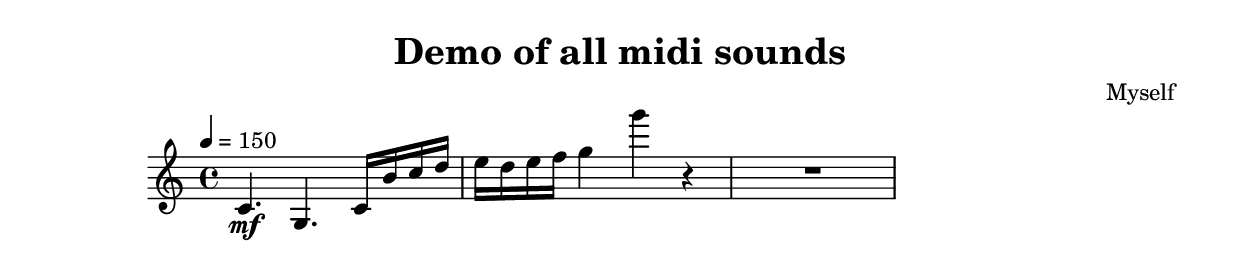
%% DO NOT EDIT this file manually; it is automatically
%% generated from LSR http://lsr.dsi.unimi.it
%% Make any changes in LSR itself, or in Documentation/snippets/new/ ,
%% and then run scripts/auxiliar/makelsr.py
%%
%% This file is in the public domain.
\version "2.15.2"

\header {
  lsrtags = "midi"

  texidoc = "
Problem: How to know which @code{midiInstrument} would be best for your
composition? Solution: A LilyPond demo file.



"
  doctitle = "Demo MidiInstruments"
} % begin verbatim

\header {
  title = "Demo of all midi sounds"
  arranger = "Myself "
}

baseMelody = \relative c' {
  c4.\mf g c16 b' c d
  e16 d e f g4 g'4 r
  R1
}
melody = {
  \tempo 4 = 150
  \baseMelody
}

\score {
  \new Staff <<
    \new Voice \melody
  >>
  \layout { }
}

\score {
  \new Staff <<
    \new Voice {
      r\mf
      \set Staff.midiInstrument = #"acoustic grand" \melody
      \set Staff.midiInstrument = #"bright acoustic" \melody
      \set Staff.midiInstrument = #"electric grand" \melody
      \set Staff.midiInstrument = #"honky-tonk" \melody
      \set Staff.midiInstrument = #"electric piano 1" \melody
      \set Staff.midiInstrument = #"electric piano 2" \melody
      \set Staff.midiInstrument = #"harpsichord" \melody
      \set Staff.midiInstrument = #"clav" \melody
      \set Staff.midiInstrument = #"celesta" \melody
      \set Staff.midiInstrument = #"glockenspiel" \melody
      \set Staff.midiInstrument = #"music box" \melody
      \set Staff.midiInstrument = #"vibraphone" \melody
      \set Staff.midiInstrument = #"marimba" \melody
      \set Staff.midiInstrument = #"xylophone" \melody
      \set Staff.midiInstrument = #"tubular bells" \melody
      \set Staff.midiInstrument = #"dulcimer" \melody
      \set Staff.midiInstrument = #"drawbar organ" \melody
      \set Staff.midiInstrument = #"percussive organ" \melody
      \set Staff.midiInstrument = #"rock organ" \melody
      \set Staff.midiInstrument = #"church organ" \melody
      \set Staff.midiInstrument = #"reed organ" \melody
      \set Staff.midiInstrument = #"accordion" \melody
      \set Staff.midiInstrument = #"harmonica" \melody
      \set Staff.midiInstrument = #"concertina" \melody
      \set Staff.midiInstrument = #"acoustic guitar (nylon)" \melody
      \set Staff.midiInstrument = #"acoustic guitar (steel)" \melody
      \set Staff.midiInstrument = #"electric guitar (jazz)" \melody
      \set Staff.midiInstrument = #"electric guitar (clean)" \melody
      \set Staff.midiInstrument = #"electric guitar (muted)" \melody
      \set Staff.midiInstrument = #"overdriven guitar" \melody
      \set Staff.midiInstrument = #"distorted guitar" \melody
      \set Staff.midiInstrument = #"acoustic bass" \melody
      \set Staff.midiInstrument = #"electric bass (finger)" \melody
      \set Staff.midiInstrument = #"electric bass (pick)" \melody
      \set Staff.midiInstrument = #"fretless bass" \melody
      \set Staff.midiInstrument = #"slap bass 1" \melody
      \set Staff.midiInstrument = #"slap bass 2" \melody
      \set Staff.midiInstrument = #"synth bass 1" \melody
      \set Staff.midiInstrument = #"synth bass 2" \melody
      \set Staff.midiInstrument = #"violin" \melody
      \set Staff.midiInstrument = #"viola" \melody
      \set Staff.midiInstrument = #"cello" \melody
      \set Staff.midiInstrument = #"contrabass" \melody
      \set Staff.midiInstrument = #"tremolo strings" \melody
      \set Staff.midiInstrument = #"pizzicato strings" \melody
      \set Staff.midiInstrument = #"orchestral harp" \melody
      \set Staff.midiInstrument = #"timpani" \melody
      \set Staff.midiInstrument = #"string ensemble 1" \melody
      \set Staff.midiInstrument = #"string ensemble 2" \melody
      \set Staff.midiInstrument = #"synthstrings 1" \melody
      \set Staff.midiInstrument = #"synthstrings 2" \melody
      \set Staff.midiInstrument = #"choir aahs" \melody
      \set Staff.midiInstrument = #"voice oohs" \melody
      \set Staff.midiInstrument = #"synth voice" \melody
      \set Staff.midiInstrument = #"orchestra hit" \melody
      \set Staff.midiInstrument = #"trumpet" \melody
      \set Staff.midiInstrument = #"trombone" \melody
      \set Staff.midiInstrument = #"tuba" \melody
      \set Staff.midiInstrument = #"muted trumpet" \melody
      \set Staff.midiInstrument = #"french horn" \melody
      \set Staff.midiInstrument = #"brass section" \melody
      \set Staff.midiInstrument = #"synthbrass 1" \melody
      \set Staff.midiInstrument = #"synthbrass 2" \melody
      \set Staff.midiInstrument = #"soprano sax" \melody
      \set Staff.midiInstrument = #"alto sax" \melody
      \set Staff.midiInstrument = #"tenor sax" \melody
      \set Staff.midiInstrument = #"baritone sax" \melody
      \set Staff.midiInstrument = #"oboe" \melody
      \set Staff.midiInstrument = #"english horn" \melody
      \set Staff.midiInstrument = #"bassoon" \melody
      \set Staff.midiInstrument = #"clarinet" \melody
      \set Staff.midiInstrument = #"piccolo" \melody
      \set Staff.midiInstrument = #"flute" \melody
      \set Staff.midiInstrument = #"recorder" \melody
      \set Staff.midiInstrument = #"pan flute" \melody
      \set Staff.midiInstrument = #"blown bottle" \melody
      \set Staff.midiInstrument = #"shakuhachi" \melody
      \set Staff.midiInstrument = #"whistle" \melody
      \set Staff.midiInstrument = #"ocarina" \melody
      \set Staff.midiInstrument = #"lead 1 (square)" \melody
      \set Staff.midiInstrument = #"lead 2 (sawtooth)" \melody
      \set Staff.midiInstrument = #"lead 3 (calliope)" \melody
      \set Staff.midiInstrument = #"lead 4 (chiff)" \melody
      \set Staff.midiInstrument = #"lead 5 (charang)" \melody
      \set Staff.midiInstrument = #"lead 6 (voice)" \melody
      \set Staff.midiInstrument = #"lead 7 (fifths)" \melody
      \set Staff.midiInstrument = #"lead 8 (bass+lead)" \melody
      \set Staff.midiInstrument = #"pad 1 (new age)" \melody
      \set Staff.midiInstrument = #"pad 2 (warm)" \melody
      \set Staff.midiInstrument = #"pad 3 (polysynth)" \melody
      \set Staff.midiInstrument = #"pad 4 (choir)" \melody
      \set Staff.midiInstrument = #"pad 5 (bowed)" \melody
      \set Staff.midiInstrument = #"pad 6 (metallic)" \melody
      \set Staff.midiInstrument = #"pad 7 (halo)" \melody
      \set Staff.midiInstrument = #"pad 8 (sweep)" \melody
      \set Staff.midiInstrument = #"fx 1 (rain)" \melody
      \set Staff.midiInstrument = #"fx 2 (soundtrack)" \melody
      \set Staff.midiInstrument = #"fx 3 (crystal)" \melody
      \set Staff.midiInstrument = #"fx 4 (atmosphere)" \melody
      \set Staff.midiInstrument = #"fx 5 (brightness)" \melody
      \set Staff.midiInstrument = #"fx 6 (goblins)" \melody
      \set Staff.midiInstrument = #"fx 7 (echoes)" \melody
      \set Staff.midiInstrument = #"fx 8 (sci-fi)" \melody
      \set Staff.midiInstrument = #"sitar" \melody
      \set Staff.midiInstrument = #"banjo" \melody
      \set Staff.midiInstrument = #"shamisen" \melody
      \set Staff.midiInstrument = #"koto" \melody
      \set Staff.midiInstrument = #"kalimba" \melody
      \set Staff.midiInstrument = #"bagpipe" \melody
      \set Staff.midiInstrument = #"fiddle" \melody
      \set Staff.midiInstrument = #"shanai" \melody
      \set Staff.midiInstrument = #"tinkle bell" \melody
      \set Staff.midiInstrument = #"agogo" \melody
      \set Staff.midiInstrument = #"steel drums" \melody
      \set Staff.midiInstrument = #"woodblock" \melody
      \set Staff.midiInstrument = #"taiko drum" \melody
      \set Staff.midiInstrument = #"melodic tom" \melody
      \set Staff.midiInstrument = #"synth drum" \melody
      \set Staff.midiInstrument = #"reverse cymbal" \melody
      \set Staff.midiInstrument = #"guitar fret noise" \melody
      \set Staff.midiInstrument = #"breath noise" \melody
      \set Staff.midiInstrument = #"seashore" \melody
      \set Staff.midiInstrument = #"bird tweet" \melody
      \set Staff.midiInstrument = #"telephone ring" \melody
      \set Staff.midiInstrument = #"helicopter" \melody
      \set Staff.midiInstrument = #"applause" \melody
      \set Staff.midiInstrument = #"gunshot" \melody
    }
  >>
  \midi { }
}

